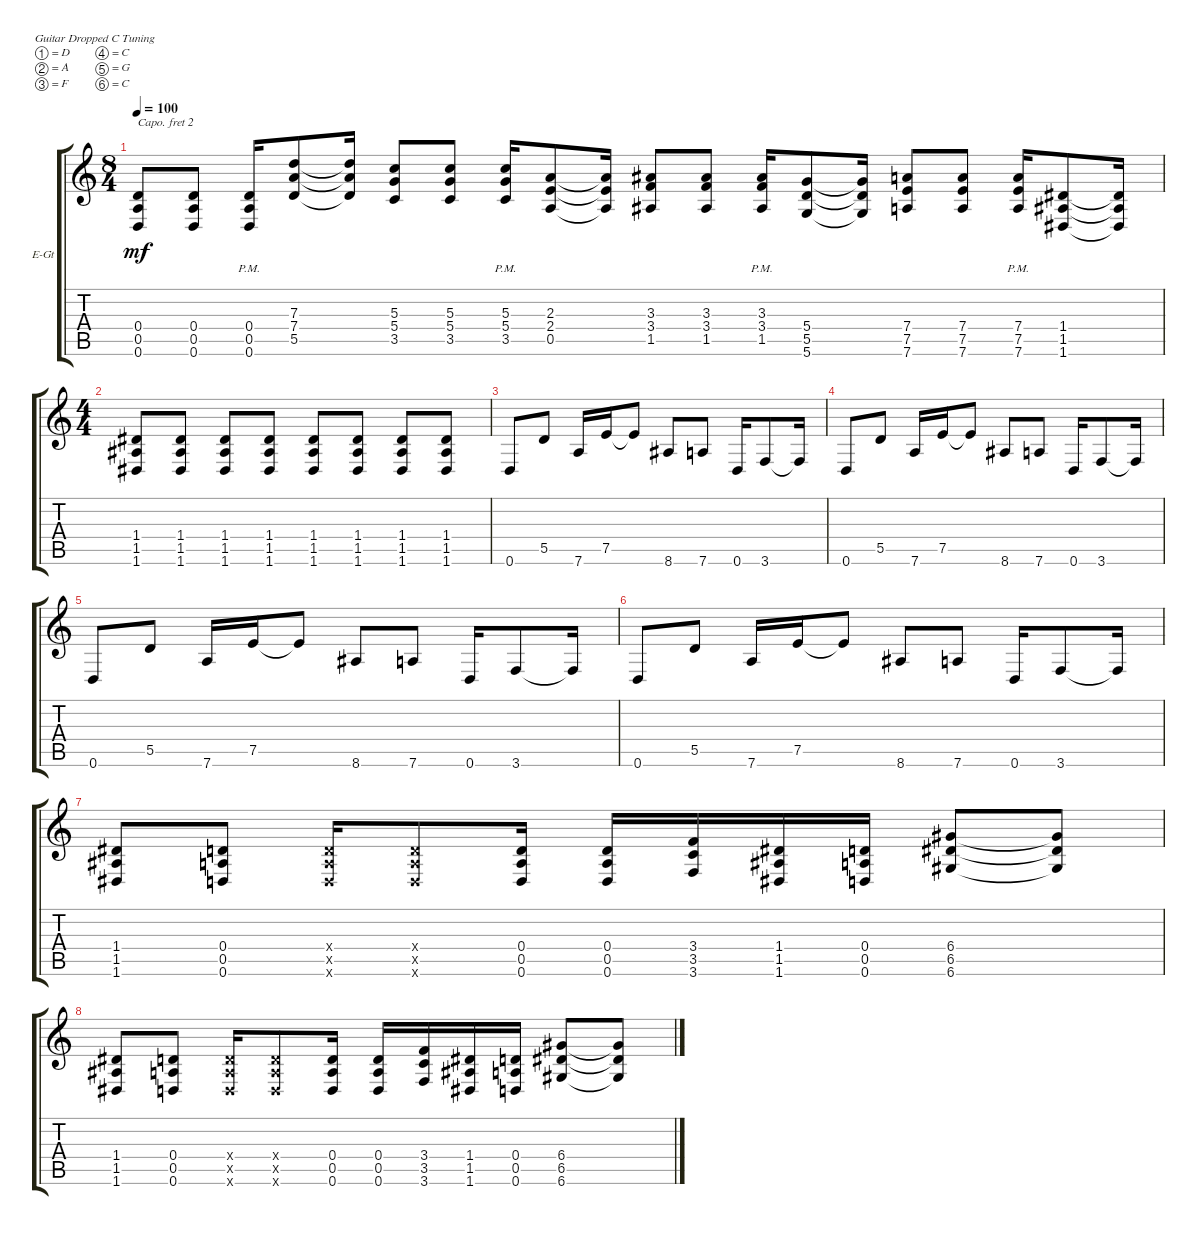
\bracketExtendMode groupsimilarinstruments
\multiBarRest
\firstSystemTrackNameOrientation horizontal
\otherSystemsTrackNameOrientation horizontal
\track ("Brad" "E-Gt") {instrument distortionguitar}
\staff {score tabs}
\capo 2
\tuning (D4 A3 F3 C3 G2 C2)
\ts (8 4)
\tempo 100
\clef g2
\ks c
(0.6 0.5 0.4).8{dy mf} (0.4 0.5 0.6).8 (0.6{pm} 0.5{pm} 0.4{pm}).16 (5.5 7.4 7.3).8 (7.3{t} 7.4{t} 5.5{t}).16 (3.5 5.4 5.3).8 (5.3 5.4 3.5).8 (5.4{pm} 5.3{pm} 3.5{pm}).16 (2.3 2.4 0.5).8 (0.5{t} 2.4{t} 2.3{t}).16 (1.5 3.4 3.3).8 (3.3 3.4 1.5).8 (3.3{pm} 3.4{pm} 1.5{pm}).16 (5.6 5.5 5.4).8 (5.4{t} 5.5{t} 5.6{t}).16 (7.6 7.5 7.4).8 (7.4 7.5 7.6).8 (7.6{pm} 7.5{pm} 7.4{pm}).16 (1.6 1.5 1.4).8 (1.4{t} 1.5{t} 1.6{t}).16 |
\ts (4 4)
(1.6 1.5 1.4).8 (1.4 1.5 1.6).8 (1.6 1.4 1.5).8 (1.6 1.5 1.4).8 (1.6 1.4 1.5).8 (1.6 1.5 1.4).8 (1.6 1.4 1.5).8 (1.6 1.5 1.4).8 |
0.6.8 5.5.8 7.6.16 7.5.16 7.5{t}.8 8.6.8 7.6.8 0.6.16 3.6.8 3.6{t}.16 |
0.6.8 5.5.8 7.6.16 7.5.16 7.5{t}.8 8.6.8 7.6.8 0.6.16 3.6.8 3.6{t}.16 |
0.6.8 5.5.8 7.6.16 7.5.16 7.5{t}.8 8.6.8 7.6.8 0.6.16 3.6.8 3.6{t}.16 |
0.6.8 5.5.8 7.6.16 7.5.16 7.5{t}.8 8.6.8 7.6.8 0.6.16 3.6.8 3.6{t}.16 |
(1.6 1.5 1.4).8 (0.4 0.5 0.6).8 (0.6{x} 0.5{x} 0.4{x}).16 (0.4{x} 0.5{x} 0.6{x}).8 (0.6 0.5 0.4).16 (0.4 0.5 0.6).16 (3.6 3.5 3.4).16 (1.4 1.5 1.6).16 (0.4 0.5 0.6).16 (6.6 6.5 6.4).8 (6.4{t} 6.5{t} 6.6{t}).8 |
(1.6 1.5 1.4).8 (0.4 0.5 0.6).8 (0.6{x} 0.5{x} 0.4{x}).16 (0.4{x} 0.5{x} 0.6{x}).8 (0.6 0.5 0.4).16 (0.4 0.5 0.6).16 (3.6 3.5 3.4).16 (1.4 1.5 1.6).16 (0.4 0.5 0.6).16 (6.6 6.5 6.4).8 (6.4{t} 6.5{t} 6.6{t}).8
